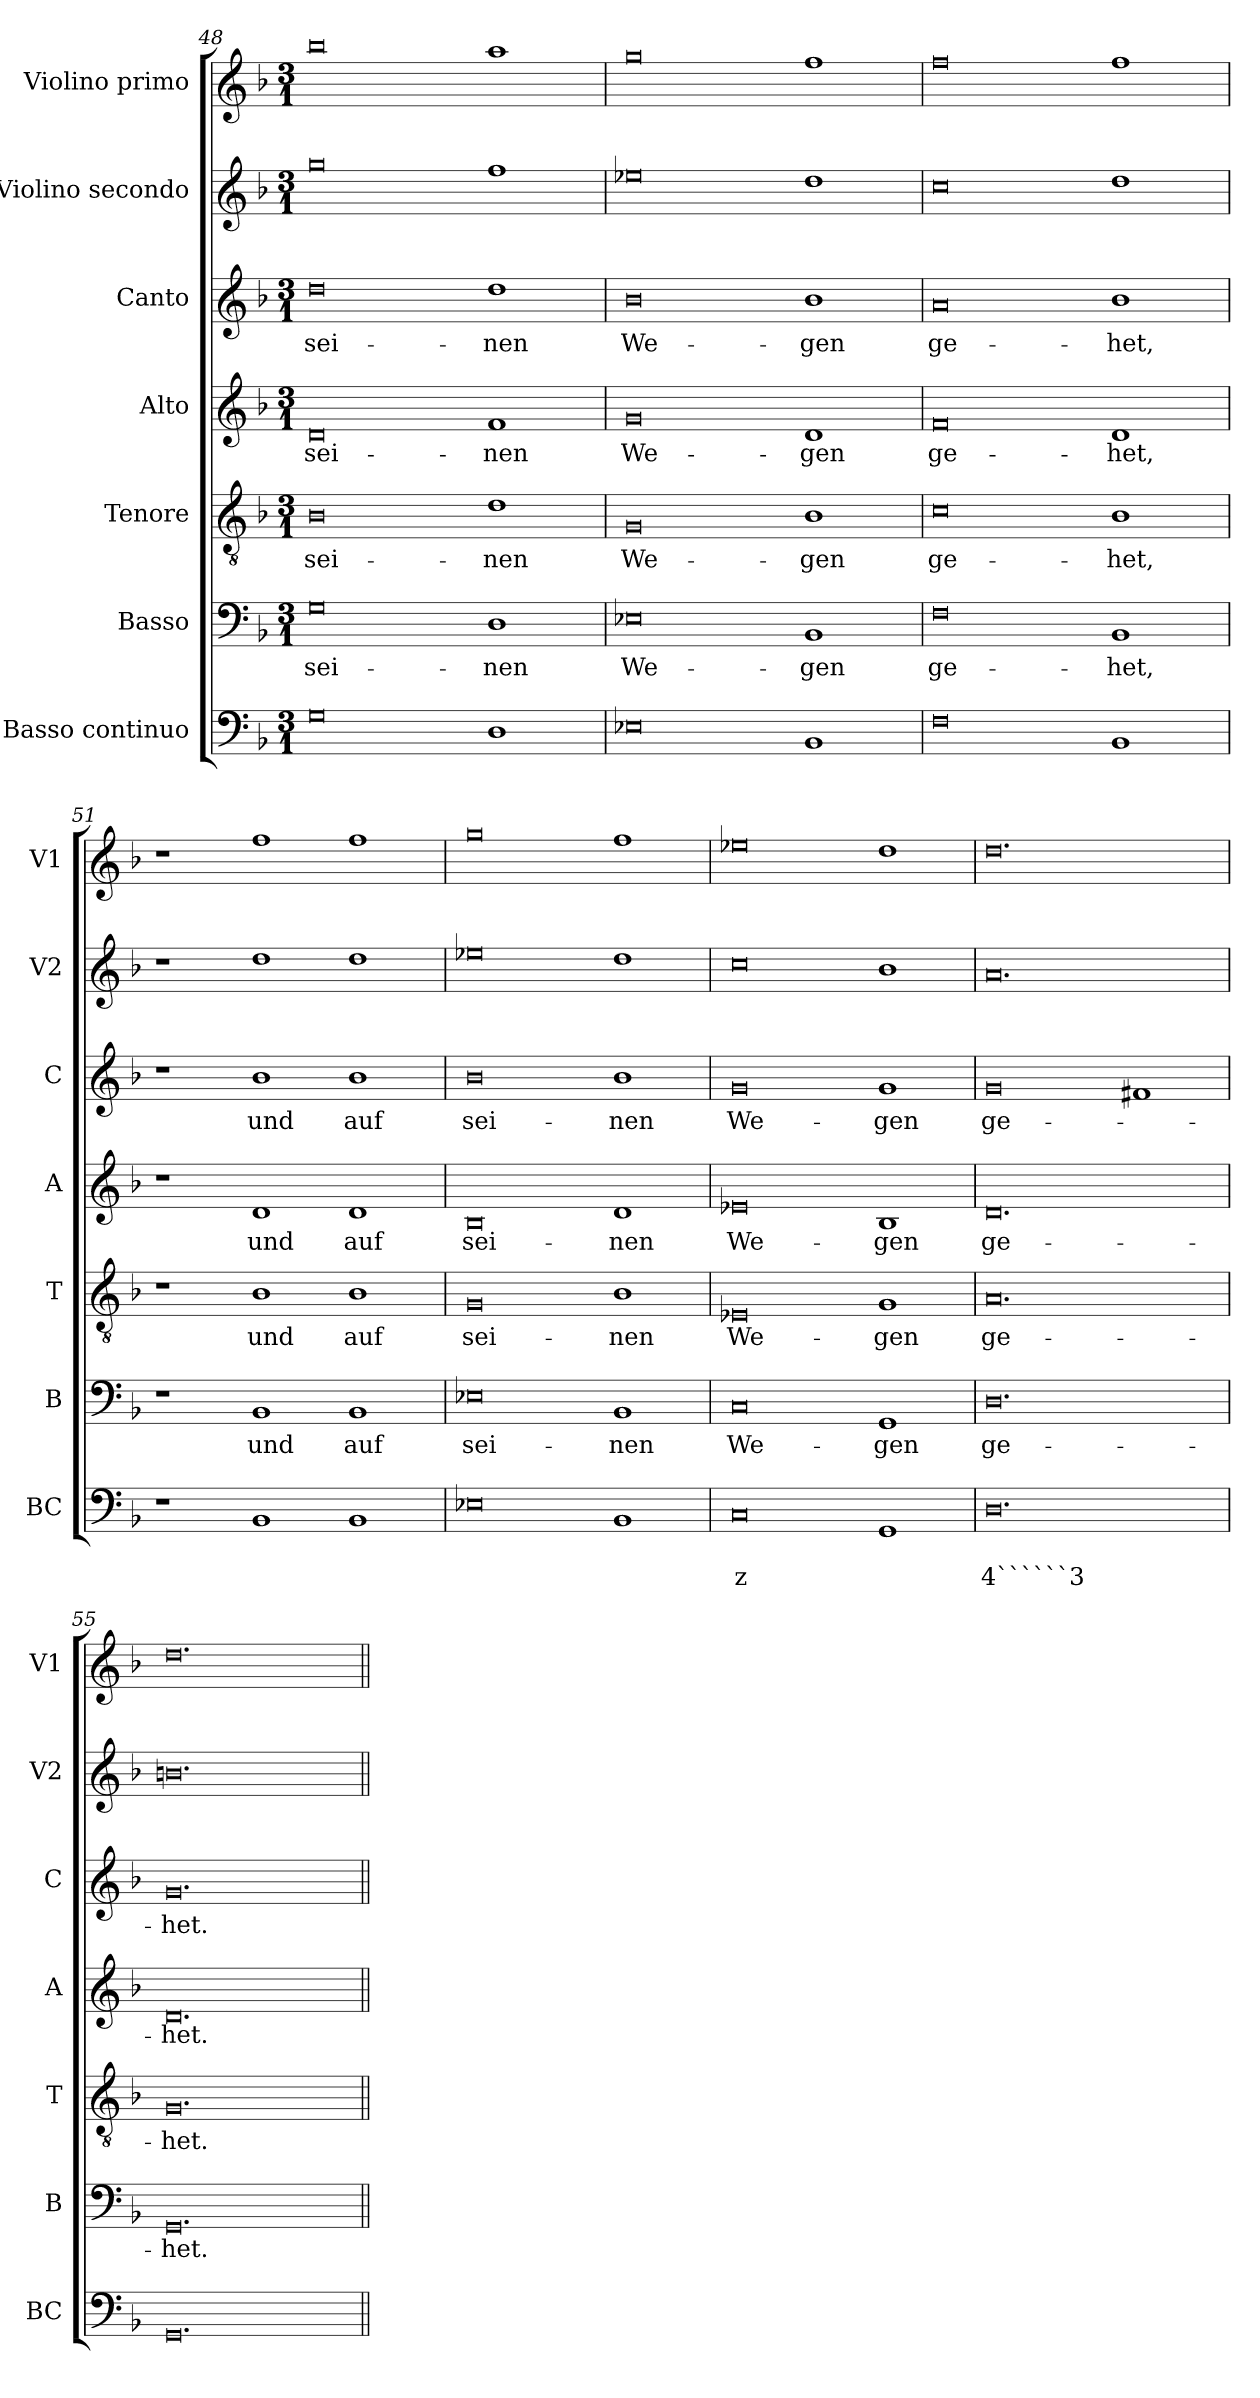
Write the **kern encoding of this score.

**kern	**text	**text	**kern	**text	**kern	**text	**kern	**text	**kern	**text	**kern	**kern
*part7	*part7	*part7	*part6	*part6	*part5	*part5	*part4	*part4	*part3	*part3	*part2	*part1
*staff7	*staff7	*staff7	*staff6	*staff6	*staff5	*staff5	*staff4	*staff4	*staff3	*staff3	*staff2	*staff1
*I"Basso continuo	*	*	*I"Basso	*	*I"Tenore	*	*I"Alto	*	*I"Canto	*	*I"Violino secondo	*I"Violino primo
*I'BC	*	*	*I'B	*	*I'T	*	*I'A	*	*I'C	*	*I'V2	*I'V1
*clefF4	*	*	*clefF4	*	*clefGv2	*	*clefG2	*	*clefG2	*	*clefG2	*clefG2
*k[b-]	*	*	*k[b-]	*	*k[b-]	*	*k[b-]	*	*k[b-]	*	*k[b-]	*k[b-]
*F:	*	*	*F:	*	*F:	*	*F:	*	*F:	*	*F:	*F:
*M3/1	*	*	*M3/1	*	*M3/1	*	*M3/1	*	*M3/1	*	*M3/1	*M3/1
=48	=48	=48	=48	=48	=48	=48	=48	=48	=48	=48	=48	=48
!	!	!	!	!LO:LY:b	!	!LO:LY:b	!	!LO:LY:b	!	!LO:LY:b	!	!
0G	.	.	0G	sei-	0B-	sei-	0d	sei-	0dd	sei-	0gg	0bb-
!	!	!	!	!LO:LY:b	!	!LO:LY:b	!	!LO:LY:b	!	!LO:LY:b	!	!
1D	.	.	1D	-nen	1d	-nen	1f	-nen	1dd	-nen	1ff	1aa
=49	=49	=49	=49	=49	=49	=49	=49	=49	=49	=49	=49	=49
!	!	!	!	!LO:LY:b	!	!LO:LY:b	!	!LO:LY:b	!	!LO:LY:b	!	!
0E-X	.	.	0E-X	We-	0G	We-	0g	We-	0b-	We-	0ee-X	0gg
!	!	!	!	!LO:LY:b	!	!LO:LY:b	!	!LO:LY:b	!	!LO:LY:b	!	!
1BB-	.	.	1BB-	-gen	1B-	-gen	1d	-gen	1b-	-gen	1dd	1ff
=50	=50	=50	=50	=50	=50	=50	=50	=50	=50	=50	=50	=50
!	!	!	!	!LO:LY:b	!	!LO:LY:b	!	!LO:LY:b	!	!LO:LY:b	!	!
0F	.	.	0F	ge-	0c	ge-	0f	ge-	0a	ge-	0cc	0ff
!	!	!	!	!LO:LY:b	!	!LO:LY:b	!	!LO:LY:b	!	!LO:LY:b	!	!
1BB-	.	.	1BB-	-het,	1B-	-het,	1d	-het,	1b-	-het,	1dd	1ff
!!LO:PB:g=z
=51	=51	=51	=51	=51	=51	=51	=51	=51	=51	=51	=51	=51
1r	.	.	1r	.	1r	.	1r	.	1r	.	1r	1r
!	!	!	!	!LO:LY:b	!	!LO:LY:b	!	!LO:LY:b	!	!LO:LY:b	!	!
1BB-	.	.	1BB-	und	1B-	und	1d	und	1b-	und	1dd	1ff
!	!	!	!	!LO:LY:b	!	!LO:LY:b	!	!LO:LY:b	!	!LO:LY:b	!	!
1BB-	.	.	1BB-	auf	1B-	auf	1d	auf	1b-	auf	1dd	1ff
=52	=52	=52	=52	=52	=52	=52	=52	=52	=52	=52	=52	=52
!	!	!	!	!LO:LY:b	!	!LO:LY:b	!	!LO:LY:b	!	!LO:LY:b	!	!
0E-X	.	.	0E-X	sei-	0G	sei-	0B-	sei-	0b-	sei-	0ee-X	0gg
!	!	!	!	!LO:LY:b	!	!LO:LY:b	!	!LO:LY:b	!	!LO:LY:b	!	!
1BB-	.	.	1BB-	-nen	1B-	-nen	1d	-nen	1b-	-nen	1dd	1ff
=53	=53	=53	=53	=53	=53	=53	=53	=53	=53	=53	=53	=53
!	!	!LO:LY:b	!	!LO:LY:b	!	!LO:LY:b	!	!LO:LY:b	!	!LO:LY:b	!	!
0C	.	z	0C	We-	0E-X	We-	0e-X	We-	0g	We-	0cc	0ee-X
!	!	!	!	!LO:LY:b	!	!LO:LY:b	!	!LO:LY:b	!	!LO:LY:b	!	!
1GG	.	.	1GG	-gen	1G	-gen	1B-	-gen	1g	-gen	1b-	1dd
=54	=54	=54	=54	=54	=54	=54	=54	=54	=54	=54	=54	=54
!	!	!LO:LY:b	!	!LO:LY:b	!	!LO:LY:b	!	!LO:LY:b	!	!LO:LY:b	!	!
0.D	.	4``````3	0.D	ge-	0.A	ge-	0.d	ge-	0g	ge-	0.a	0.dd
.	.	.	.	.	.	.	.	.	1f#X	.	.	.
=55	=55	=55	=55	=55	=55	=55	=55	=55	=55	=55	=55	=55
!	!	!	!	!LO:LY:b	!	!LO:LY:b	!	!LO:LY:b	!	!LO:LY:b	!	!
0.GG	.	.	0.GG	-het.	0.G	-het.	0.d	-het.	0.g	-het.	0.bn	0.dd
=||	=||	=||	=||	=||	=||	=||	=||	=||	=||	=||	=||	=||
*-	*-	*-	*-	*-	*-	*-	*-	*-	*-	*-	*-	*-
